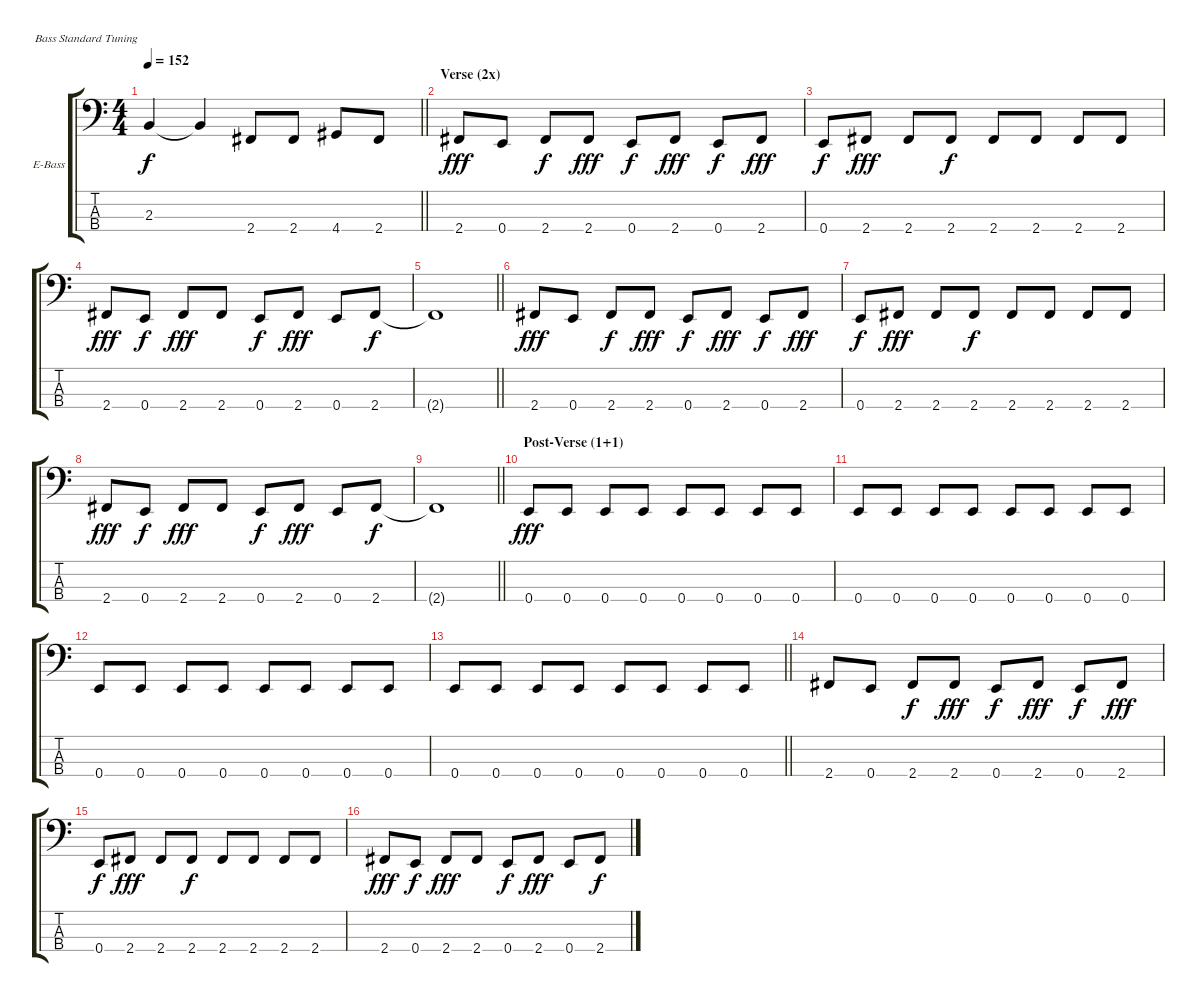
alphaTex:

\bracketExtendMode groupsimilarinstruments
\firstSystemTrackNameOrientation horizontal
\otherSystemsTrackNameOrientation horizontal
\track ("Bass" "E-Bass") {instrument electricbasspick}
\staff {score tabs}
\tuning (G2 D2 A1 E1)
\ts (4 4)
\tempo 152
\clef f4
\barLineRight lightlight
\ks c
2.3{t}.4{dy f} 2.3{t}.4 2.4.8 2.4.8 4.4.8 2.4.8 |
\section ("" "Verse (2x)")
2.4.8{dy fff} 0.4.8 2.4.8{dy f} 2.4.8{dy fff} 0.4.8{dy f} 2.4.8{dy fff} 0.4.8{dy f} 2.4.8{dy fff} |
0.4.8{dy f} 2.4.8{dy fff} 2.4.8 2.4.8{dy f} 2.4.8 2.4.8 2.4.8 2.4.8 |
2.4.8{dy fff} 0.4.8{dy f} 2.4.8{dy fff} 2.4.8 0.4.8{dy f} 2.4.8{dy fff} 0.4.8 2.4.8{dy f} |
\barLineRight lightlight
2.4{t}.1 |
2.4.8{dy fff} 0.4.8 2.4.8{dy f} 2.4.8{dy fff} 0.4.8{dy f} 2.4.8{dy fff} 0.4.8{dy f} 2.4.8{dy fff} |
0.4.8{dy f} 2.4.8{dy fff} 2.4.8 2.4.8{dy f} 2.4.8 2.4.8 2.4.8 2.4.8 |
2.4.8{dy fff} 0.4.8{dy f} 2.4.8{dy fff} 2.4.8 0.4.8{dy f} 2.4.8{dy fff} 0.4.8 2.4.8{dy f} |
\barLineRight lightlight
2.4{t}.1 |
\section ("" "Post-Verse (1+1)")
0.4.8{dy fff} 0.4.8 0.4.8 0.4.8 0.4.8 0.4.8 0.4.8 0.4.8 |
0.4.8 0.4.8 0.4.8 0.4.8 0.4.8 0.4.8 0.4.8 0.4.8 |
0.4.8 0.4.8 0.4.8 0.4.8 0.4.8 0.4.8 0.4.8 0.4.8 |
\barLineRight lightlight
0.4.8 0.4.8 0.4.8 0.4.8 0.4.8 0.4.8 0.4.8 0.4.8 |
2.4.8 0.4.8 2.4.8{dy f} 2.4.8{dy fff} 0.4.8{dy f} 2.4.8{dy fff} 0.4.8{dy f} 2.4.8{dy fff} |
0.4.8{dy f} 2.4.8{dy fff} 2.4.8 2.4.8{dy f} 2.4.8 2.4.8 2.4.8 2.4.8 |
2.4.8{dy fff} 0.4.8{dy f} 2.4.8{dy fff} 2.4.8 0.4.8{dy f} 2.4.8{dy fff} 0.4.8 2.4.8{dy f}
